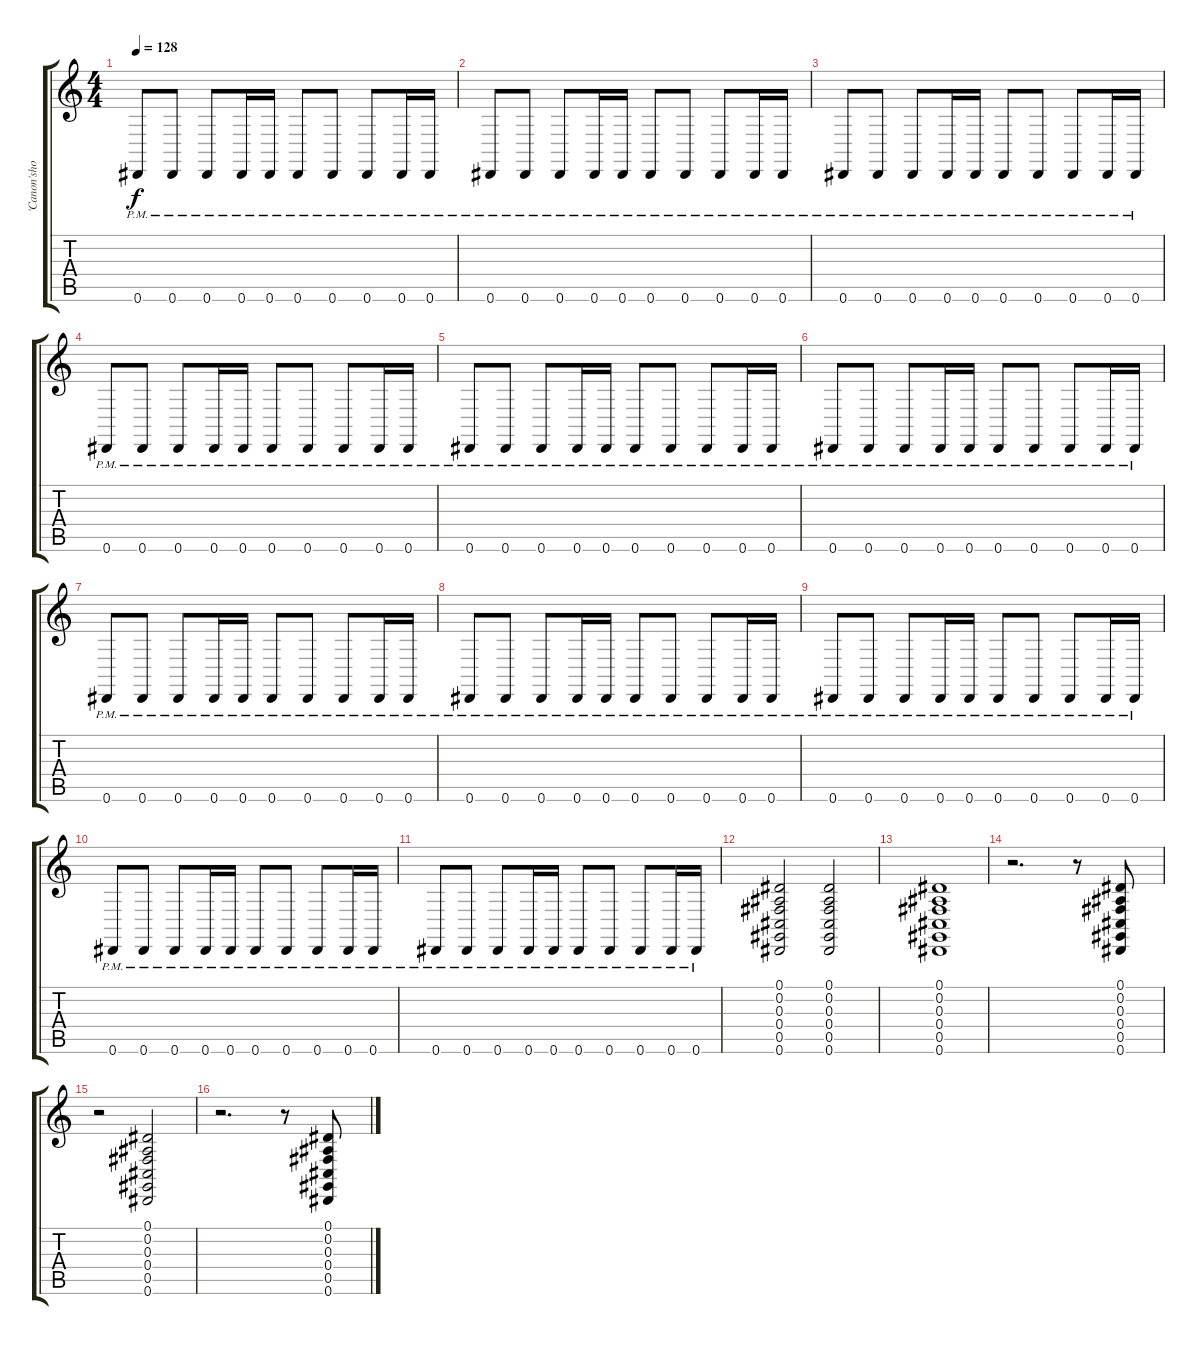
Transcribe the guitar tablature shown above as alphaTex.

\track ("'Canon'shot" "'Canon'sho") {instrument gunshot}
\staff {score tabs}
\tuning (Eb4 Bb3 Gb3 Db3 Ab2 Eb2) {hide}
\ts (4 4)
\tempo 128
\clef g2
\ks c
0.6{pm}.8{dy f} 0.6{pm}.8 0.6{pm}.8 0.6{pm}.16 0.6{pm}.16 0.6{pm}.8 0.6{pm}.8 0.6{pm}.8 0.6{pm}.16 0.6{pm}.16 |
0.6{pm}.8 0.6{pm}.8 0.6{pm}.8 0.6{pm}.16 0.6{pm}.16 0.6{pm}.8 0.6{pm}.8 0.6{pm}.8 0.6{pm}.16 0.6{pm}.16 |
0.6{pm}.8 0.6{pm}.8 0.6{pm}.8 0.6{pm}.16 0.6{pm}.16 0.6{pm}.8 0.6{pm}.8 0.6{pm}.8 0.6{pm}.16 0.6{pm}.16 |
0.6{pm}.8 0.6{pm}.8 0.6{pm}.8 0.6{pm}.16 0.6{pm}.16 0.6{pm}.8 0.6{pm}.8 0.6{pm}.8 0.6{pm}.16 0.6{pm}.16 |
0.6{pm}.8 0.6{pm}.8 0.6{pm}.8 0.6{pm}.16 0.6{pm}.16 0.6{pm}.8 0.6{pm}.8 0.6{pm}.8 0.6{pm}.16 0.6{pm}.16 |
0.6{pm}.8 0.6{pm}.8 0.6{pm}.8 0.6{pm}.16 0.6{pm}.16 0.6{pm}.8 0.6{pm}.8 0.6{pm}.8 0.6{pm}.16 0.6{pm}.16 |
0.6{pm}.8 0.6{pm}.8 0.6{pm}.8 0.6{pm}.16 0.6{pm}.16 0.6{pm}.8 0.6{pm}.8 0.6{pm}.8 0.6{pm}.16 0.6{pm}.16 |
0.6{pm}.8 0.6{pm}.8 0.6{pm}.8 0.6{pm}.16 0.6{pm}.16 0.6{pm}.8 0.6{pm}.8 0.6{pm}.8 0.6{pm}.16 0.6{pm}.16 |
0.6{pm}.8 0.6{pm}.8 0.6{pm}.8 0.6{pm}.16 0.6{pm}.16 0.6{pm}.8 0.6{pm}.8 0.6{pm}.8 0.6{pm}.16 0.6{pm}.16 |
0.6{pm}.8 0.6{pm}.8 0.6{pm}.8 0.6{pm}.16 0.6{pm}.16 0.6{pm}.8 0.6{pm}.8 0.6{pm}.8 0.6{pm}.16 0.6{pm}.16 |
0.6{pm}.8 0.6{pm}.8 0.6{pm}.8 0.6{pm}.16 0.6{pm}.16 0.6{pm}.8 0.6{pm}.8 0.6{pm}.8 0.6{pm}.16 0.6{pm}.16 |
\section ("" "")
(0.1 0.2 0.3 0.4 0.5 0.6).2{volume 16 balance 8 instrument gunshot} (0.1 0.2 0.3 0.4 0.5 0.6).2 |
(0.1 0.2 0.3 0.4 0.5 0.6).1 |
r.2{d} r.8 (0.1 0.2 0.3 0.4 0.5 0.6).8 |
r.2 (0.1 0.2 0.3 0.4 0.5 0.6).2 |
r.2{d} r.8 (0.1 0.2 0.3 0.4 0.5 0.6).8
